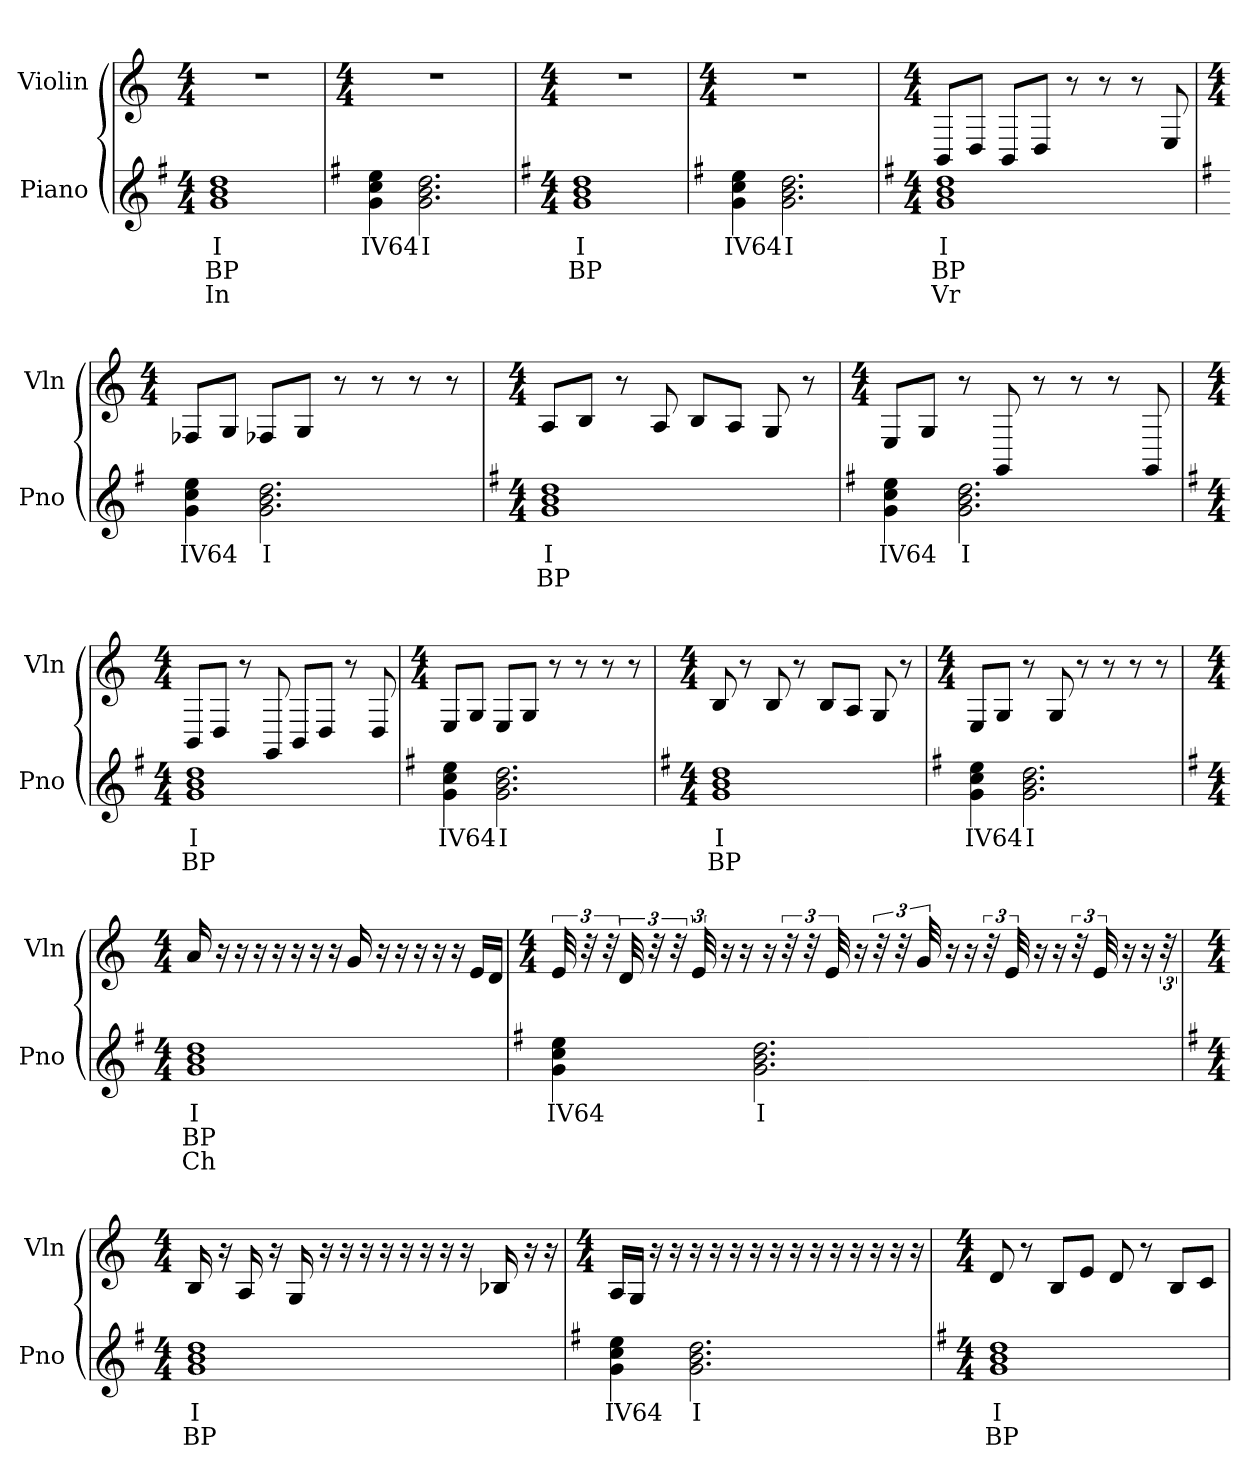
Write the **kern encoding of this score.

**kern	**text	**text	**text	**kern
*part2	*part2	*part2	*part2	*part1
*staff2	*staff2	*staff2	*staff2	*staff1
*I"Piano	*	*	*	*I"Violin
*I'Pno	*	*	*	*I'Vln
*k[f#]	*	*	*	*
*G:	*	*	*	*
*M4/4	*	*	*	*M4/4
=	=	=	=	=
1g 1b 1dd	I	BP	In	1r
=	=	=	=	=
*k[f#]	*	*	*	*
*G:	*	*	*	*
*	*	*	*	*M4/4
4g 4cc 4ee	IV64	.	.	1r
2.g 2.b 2.dd	I	.	.	.
=	=	=	=	=
*k[f#]	*	*	*	*
*G:	*	*	*	*
*M4/4	*	*	*	*M4/4
1g 1b 1dd	I	BP	.	1r
=	=	=	=	=
*k[f#]	*	*	*	*
*G:	*	*	*	*
*	*	*	*	*M4/4
4g 4cc 4ee	IV64	.	.	1r
2.g 2.b 2.dd	I	.	.	.
=	=	=	=	=
*k[f#]	*	*	*	*
*G:	*	*	*	*
*M4/4	*	*	*	*M4/4
1g 1b 1dd	I	BP	Vr	8BBL
.	.	.	.	8DJ
.	.	.	.	8BBL
.	.	.	.	8DJ
.	.	.	.	8r
.	.	.	.	8r
.	.	.	.	8r
.	.	.	.	8E
=	=	=	=	=
*k[f#]	*	*	*	*
*G:	*	*	*	*
*	*	*	*	*M4/4
4g 4cc 4ee	IV64	.	.	8F-XL
.	.	.	.	8GJ
2.g 2.b 2.dd	I	.	.	8F-XL
.	.	.	.	8GJ
.	.	.	.	8r
.	.	.	.	8r
.	.	.	.	8r
.	.	.	.	8r
=	=	=	=	=
*k[f#]	*	*	*	*
*G:	*	*	*	*
*M4/4	*	*	*	*M4/4
1g 1b 1dd	I	BP	.	8AL
.	.	.	.	8BJ
.	.	.	.	8r
.	.	.	.	8A
.	.	.	.	8BL
.	.	.	.	8AJ
.	.	.	.	8G
.	.	.	.	8r
=	=	=	=	=
*k[f#]	*	*	*	*
*G:	*	*	*	*
*	*	*	*	*M4/4
4g 4cc 4ee	IV64	.	.	8EL
.	.	.	.	8GJ
2.g 2.b 2.dd	I	.	.	8r
.	.	.	.	8GG
.	.	.	.	8r
.	.	.	.	8r
.	.	.	.	8r
.	.	.	.	8GG
=	=	=	=	=
*k[f#]	*	*	*	*
*G:	*	*	*	*
*M4/4	*	*	*	*M4/4
1g 1b 1dd	I	BP	.	8BBL
.	.	.	.	8DJ
.	.	.	.	8r
.	.	.	.	8GG
.	.	.	.	8BBL
.	.	.	.	8DJ
.	.	.	.	8r
.	.	.	.	8D
=	=	=	=	=
*k[f#]	*	*	*	*
*G:	*	*	*	*
*	*	*	*	*M4/4
4g 4cc 4ee	IV64	.	.	8EL
.	.	.	.	8GJ
2.g 2.b 2.dd	I	.	.	8EL
.	.	.	.	8GJ
.	.	.	.	8r
.	.	.	.	8r
.	.	.	.	8r
.	.	.	.	8r
=	=	=	=	=
*k[f#]	*	*	*	*
*G:	*	*	*	*
*M4/4	*	*	*	*M4/4
1g 1b 1dd	I	BP	.	8B
.	.	.	.	8r
.	.	.	.	8B
.	.	.	.	8r
.	.	.	.	8BL
.	.	.	.	8AJ
.	.	.	.	8G
.	.	.	.	8r
=	=	=	=	=
*k[f#]	*	*	*	*
*G:	*	*	*	*
*	*	*	*	*M4/4
4g 4cc 4ee	IV64	.	.	8EL
.	.	.	.	8GJ
2.g 2.b 2.dd	I	.	.	8r
.	.	.	.	8G
.	.	.	.	8r
.	.	.	.	8r
.	.	.	.	8r
.	.	.	.	8r
=	=	=	=	=
*k[f#]	*	*	*	*
*G:	*	*	*	*
*M4/4	*	*	*	*M4/4
1g 1b 1dd	I	BP	Ch	16a
.	.	.	.	16r
.	.	.	.	16r
.	.	.	.	16r
.	.	.	.	16r
.	.	.	.	16r
.	.	.	.	16r
.	.	.	.	16r
.	.	.	.	16g
.	.	.	.	16r
.	.	.	.	16r
.	.	.	.	16r
.	.	.	.	16r
.	.	.	.	16r
.	.	.	.	16eLL
.	.	.	.	16dJJ
=	=	=	=	=
*k[f#]	*	*	*	*
*G:	*	*	*	*
*	*	*	*	*M4/4
4g 4cc 4ee	IV64	.	.	48e
.	.	.	.	48r
.	.	.	.	48r
.	.	.	.	48d
.	.	.	.	48r
.	.	.	.	48r
.	.	.	.	48e
.	.	.	.	16r
.	.	.	.	16r
2.g 2.b 2.dd	I	.	.	.
.	.	.	.	16r
.	.	.	.	48r
.	.	.	.	48r
.	.	.	.	48e
.	.	.	.	16r
.	.	.	.	48r
.	.	.	.	48r
.	.	.	.	48g
.	.	.	.	16r
.	.	.	.	16r
.	.	.	.	48r
.	.	.	.	48e
.	.	.	.	16r
.	.	.	.	16r
.	.	.	.	48r
.	.	.	.	48e
.	.	.	.	16r
.	.	.	.	16r
.	.	.	.	48r
=	=	=	=	=
*k[f#]	*	*	*	*
*G:	*	*	*	*
*M4/4	*	*	*	*M4/4
1g 1b 1dd	I	BP	.	16B
.	.	.	.	16r
.	.	.	.	16A
.	.	.	.	16r
.	.	.	.	16G
.	.	.	.	16r
.	.	.	.	16r
.	.	.	.	16r
.	.	.	.	16r
.	.	.	.	16r
.	.	.	.	16r
.	.	.	.	16r
.	.	.	.	16r
.	.	.	.	16B-X
.	.	.	.	16r
.	.	.	.	16r
=	=	=	=	=
*k[f#]	*	*	*	*
*G:	*	*	*	*
*	*	*	*	*M4/4
4g 4cc 4ee	IV64	.	.	16ALL
.	.	.	.	16GJJ
.	.	.	.	16r
.	.	.	.	16r
2.g 2.b 2.dd	I	.	.	16r
.	.	.	.	16r
.	.	.	.	16r
.	.	.	.	16r
.	.	.	.	16r
.	.	.	.	16r
.	.	.	.	16r
.	.	.	.	16r
.	.	.	.	16r
.	.	.	.	16r
.	.	.	.	16r
.	.	.	.	16r
=	=	=	=	=
*k[f#]	*	*	*	*
*G:	*	*	*	*
*M4/4	*	*	*	*M4/4
1g 1b 1dd	I	BP	.	8d
.	.	.	.	8r
.	.	.	.	8BL
.	.	.	.	8eJ
.	.	.	.	8d
.	.	.	.	8r
.	.	.	.	8BL
.	.	.	.	8cJ
=	=	=	=	=
*-	*-	*-	*-	*-
